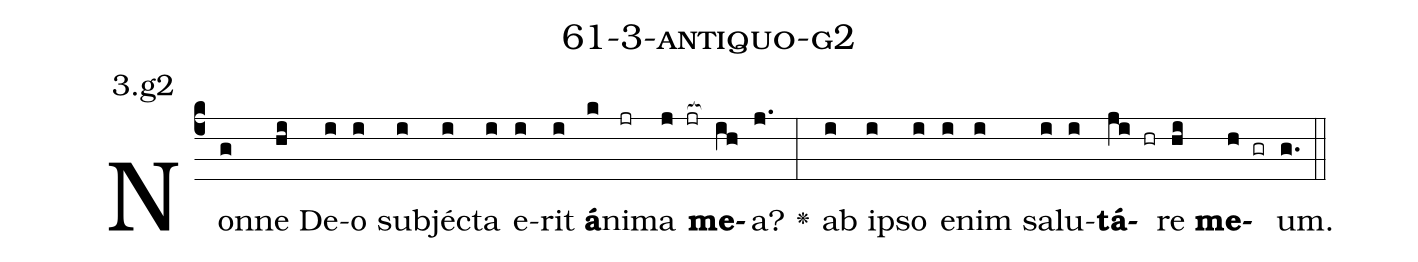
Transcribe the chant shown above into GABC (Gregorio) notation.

name: 61-3-antiquo-g2;
annotation: 3.g2;
%%
(c4)Non(g)ne(hi) De(i)o(i) sub(i)jéc(i)ta(i) e(i)rit(i) <b>á</b>(k)ni(jr)ma(j jr[ocb:1{]) <b>me</b>(ih[ocb:0}])a?(j.) <v>\greheightstar</v>(:) ab(i) ip(i)so(i) e(i)nim(i) sa(i)lu(i)<b>tá</b>(ji hr)re(hi) <b>me</b>(h gr)um.(g.) (::)


%E(i) u(i) o(ji) u(hi) a(h) e.(g.) (::)
